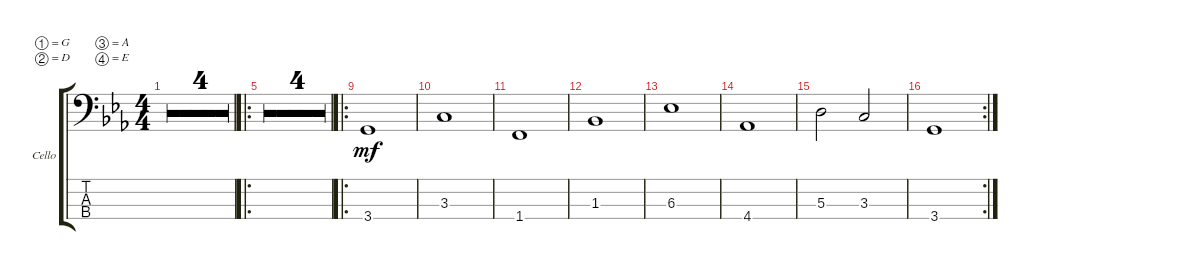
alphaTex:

\defaultSystemsLayout 4
\bracketExtendMode groupsimilarinstruments
\firstSystemTrackNameOrientation horizontal
\otherSystemsTrackNameOrientation horizontal
\track ("Cello" "Cello") {multiBarRest instrument cello}
\staff {score tabs}
\tuning (G3 D3 A2 E2)
\ts (4 4)
\tempo 114
\clef f4
\ks cminor
r.1{dy mf instrument cello} |
r.1 |
r.1 |
r.1 |
\ro
r.1 |
r.1 |
r.1 |
\rc 2
r.1 |
\ro
3.4.1 |
3.3.1 |
1.4.1 |
1.3.1 |
6.3.1 |
4.4.1 |
5.3.2 3.3.2 |
\rc 2
3.4.1
